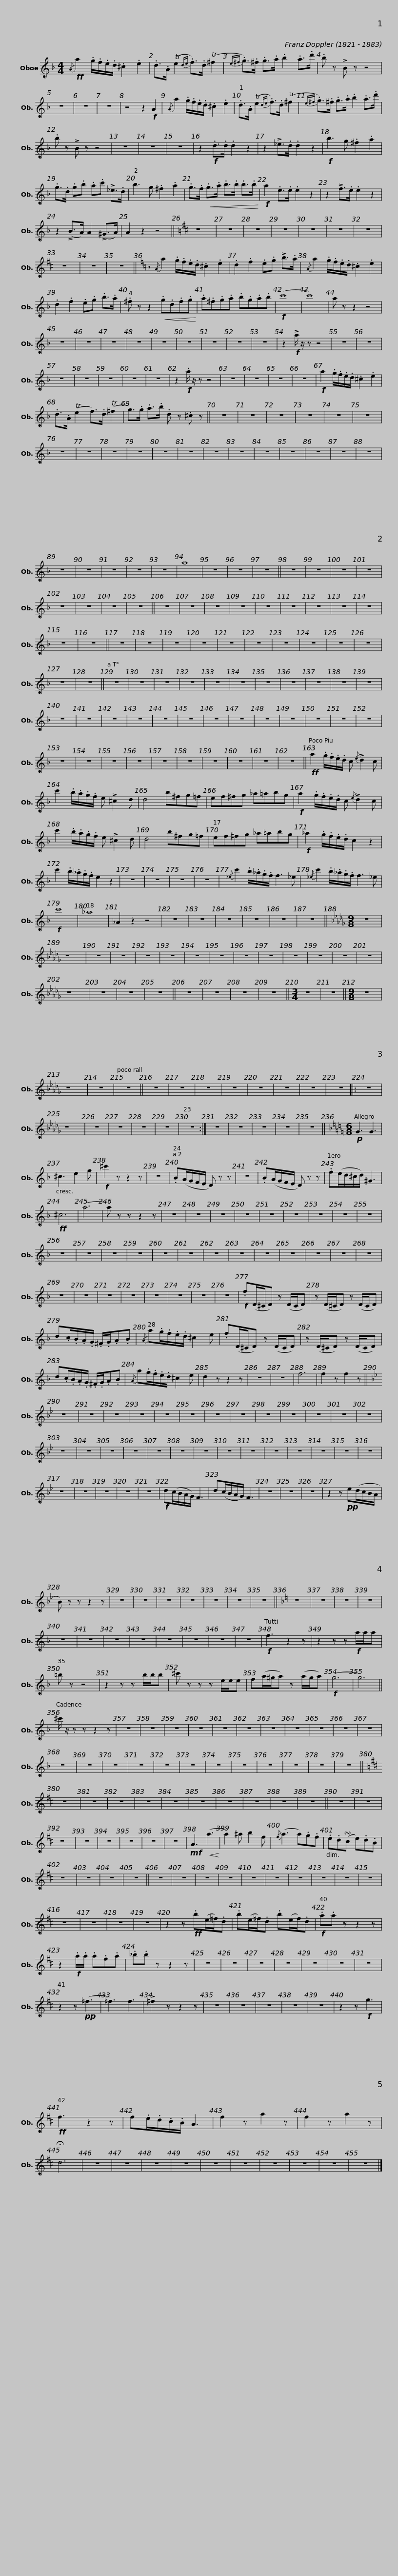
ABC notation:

X:1
L:1/8
M:4/4
I:linebreak $
K:F
V:1 treble
V:1
!ff!{/A} a2 .g/.f/.e/.d/ .^c2 .e2 | .d>.A (Te2{de} .f>).d (T^f2 |{e^f} .g>).^f .g>.a .b2 .a>.d' | .b z !>!B z z4 | z8 | %5
 z8 | z8 | z4 z2!f! A2 |${/A} a2 .g/.f/.e/.d/ .^c2 .e2 | .d>.A (Te2{de} .f>).d (T^f2 | %10
{e^f} .g>).^f .g>.a .b2 .a>.d' | .b z !>!B z z4 | z8 | z8 | z8 | %15
 z2!f! .d>.d .d2 z2 |$ z2 !>!_e>.d .d2 z2 |!f! b3 g .^f2 .a2 | .g>.d .g.b .a.c' !>!_e>.d | b3 g .^f2 .a2 | %20
 .g>.f!<(! .g>.a .b>.b .b>.b!<)! |!f! a2 .e>.e .e2 z2 |$ z2 !>!f>.e .e2 z2 | z2 (!>!B>A) A2 (!>!^G>A) | A2 z2 z4 || %25
[K:D] z8 | z8 | z8 | z8 | z8 | %30
 z8 | z8 | z8 | z8 | z8 || %35
[K:F]{/A} a2 .g/.f/.e/.d/ .^c2 .e2 | .d2 .f2 .e.g !>!b>.a |${/A} a2 .g/.f/.e/.d/ .^c2 .e2 | .d2 .f2 .e.g .b>.a | .^f z z2!<(! .g.d.f.g!<)! | %40
 .a.^f.g.a .b.g.a.b |!f! (c'8 | c'8) | a z z2 z4 | z8 | %45
 z8 | z8 | z8 | z8 |$ z8 | %50
 z8 | z8 | z8 | z2!f! !>!a/ z/ z z4 | z8 | %55
 z8 | z8 | z8 | z8 | z8 | %60
 z8 | z2!f! .a/ z/ z z4 | z8 | z8 | z8 | %65
 z8 |!f! a2 .g/.f/.e/.d/ .^c2 .e2 | .d>.A (Te2 f>).d (T^f2 |$ g>).g .a>.b .d z .^c z || z8 | %70
 z8 | z8 | z8 | z8 | z8 | %75
 z8 | z8 | z8 | z8 | z8 | %80
 z8 | z8 | z8 | z8 | z8 | %85
 z8 | z8 | z8 | z8 | z8 | %90
 z8 | z8 | z8 | a8 | z8 | %95
 z8 | z8 || z8 | z8 | z8 | %100
 z8 | z8 | z8 | z8 | z8 || %105
 z8 | z8 | z8 | z8 | z8 | %110
 z8 | z8 | z8 | z8 | z8 | %115
 z8 || z8 | z8 | z8 | z8 | %120
 z8 | z8 | z8 | z8 | z8 | %125
 z8 | z8 | z8 ||$ z8 | z8 | %130
 z8 | z8 | z8 | z8 | z8 | %135
 z8 | z8 | z8 | z8 | z8 | %140
 z8 | z8 | z8 | z8 | z8 | %145
 z8 | z8 | z8 | z8 | z8 | %150
 z8 | z8 | z8 | z8 | z8 | %155
 z8 | z8 | z8 | z8 | z8 | %160
 z8 | z8 ||!ff! a2 .g/.f/.e/.d/ c{/e} !>!d2 c | c'2 .b/.a/.g/.f/ e !>!^c2 d | d4 b^fg=f |$ %165
 ef^fg _a=abg |!f! a2 .g/.f/.e/.d/ c{/e} !>!d2 c | c'2 .b/.a/.g/.f/ e !>!^c2 d | d4 b^fg=f |$ ef^fg _a=abg | %170
!f! _a2 .g/.f/.e/.d/ c2 z2 | c'2 .b/._a/.g/.f/ e2 z2 | z8 | z8 | z8 | %175
 z8 |{/_e} c'2 .b/._a/.g/.f/ f3 _e |${/_e} c'2 .b/._a/.g/.f/ f3 _e |!f! c'8 | _a8 | %180
 _A2 z2 z4 | z8 | z8 | z8 | z8 | %185
 z8 | z8 ||[K:Db][M:9/8] z9 | z9 | z9 | %190
 z9 | z9 | z9 | z9 | z9 | %195
 z9 | z9 | z9 | z9 | z9 | %200
 z9 | z9 | z9 | z9 | z9 || %205
 z9 | z9 | z9 | z9 ||$[M:3/4] z6 | %210
 z6 ||[M:9/8] z9 | z9 | z9 | z9 || %215
 z9 | z9 | z9 | z9 | z9 | %220
 z9 | z9 | z9 |: z9 | z9 | %225
 z9 | z9 | z9 | z9 | z9 :| %230
 z9 | z9 | z9 | z9 | z9 || %235
[K:F][M:6/8]!p! G3 G3 | ^c3 e2 g |!f! ^c'2 z z2 z | z6 |$ .B(A/G/F/E/ D) z z | %240
 z6 | .B(A/G/F/E/ D) z z | .f(e/d/^c/d/) ^G3 |!ff! ^c6 | (a6 | %245
 a) z z z2 z | z6 | z6 | z6 | z6 | %250
 z6 | z6 | z6 | z6 | z6 | %255
 z6 | z6 | z6 | z6 | z6 | %260
 z6 | z6 | z6 | z6 | z6 | %265
 z6 | z6 | z6 | z6 |$ z6 | %270
 z6 | z6 | z6 | z6 | z6 | %275
 z6 |!f! .f(D/^C/D) z (D/C/D) | z (D/^C/D) z (D/C/D) | d.c/.B/.A/.G/ .^F/.G/.A.B |{/A} a.g/.f/.e/.d/ ^c2 e |$ %280
 .f(D/^C/D) z (D/C/D) | z (D/^C/D) z (D/C/D) | d.c/.B/.A/.G/ .^F/.G/.A.B |{/A} a.g/.f/.e/.d/ ^c2 e | d2 z z2 z | %285
 z6 | z6 | f6 |$ f2 z f2 z ||[K:Bb] z6 | %290
 z6 | z6 | z6 | z6 | z6 | %295
 z6 | z6 | z6 | z6 | z6 | %300
 z6 | z6 | z6 | z6 | z6 | %305
 z6 | z6 | z6 | z6 | z6 | %310
 z6 | z6 | z6 | z6 | z6 | %315
 z6 | z6 | z6 | z6 | z6 | %320
 z6 |!f! d(c/B/A/G/) F3 | d(c/B/A/G/) F3 | z6 | z6 | %325
 z6 | z2 z!pp! e(d/c/B/A/ | B) z z z2 z |$ z6 | z6 | %330
 z6 | z6 | z6 | z6 | z6 || %335
[K:F] z6 | z6 | z6 | z6 | z6 | %340
 z6 | z6 | z6 | z6 | z6 | %345
 z6 | z6 |!f! f3 z2 z | z2 z z!f! a/a/a | =b z z4 | %350
 z2 z z b/b/b | ^c' z z z e/e/e |$ f(a/^g/a) z (a/g/a) |!f! (g6 | g6) || %355
 ^c'/ z/ z z z2 z | z6 | z6 | z6 | z6 | %360
 z6 | z6 | z6 | z6 | z6 | %365
 z6 | z6 | z6 | z6 | z6 | %370
 z6 | z6 | z6 | z6 | z6 | %375
 z6 | z6 | z6 | z6 ||[K:D] z6 | %380
 z6 | z6 | z6 | z6 | z6 | %385
 z6 | z6 | z6 | z6 || z6 | %390
 z6 | z6 | z6 | z6 | z6 | %395
 z6 | z6 |!mf! A3!<(! (a3!<)! |$ a2) ^a b2 f |{/f} (a3 a).g.f | %400
 .e.d(!turn!c e).d.B | z6 | z6 | z6 | z6 || %405
 z6 | z6 | z6 | z6 | z6 | %410
 z6 | z6 | z6 | z6 | z6 | %415
 z6 | z6 | z6 | z6 | z2 z!ff! .b(e/=f/).d | %420
 .b(e/=f/).d .b(e/f/).d |$!f! .a.a z z2 z | z2!f! .a/.a/ .a.f.a | ._b.b z z2 z | z6 | %425
 z6 | z6 | z6 | z6 | z6 | %430
 z6 | z2 z!pp! (=f3 | =f3) f3 | !>!^f2 z z2 z | z6 | %435
 z6 | z6 | z6 | z6 | z2 z!f! g3 | %440
!ff! f3 z2 z |$ f.e/.d/.c/.B/ A3 | f2 z a2 z | f2 z a2 z | !fermata!d6 | %445
 z6 | z6 | z6 | z6 | z6 | %450
 z6 | z6 | z6 | z6 | z6 |] %455
